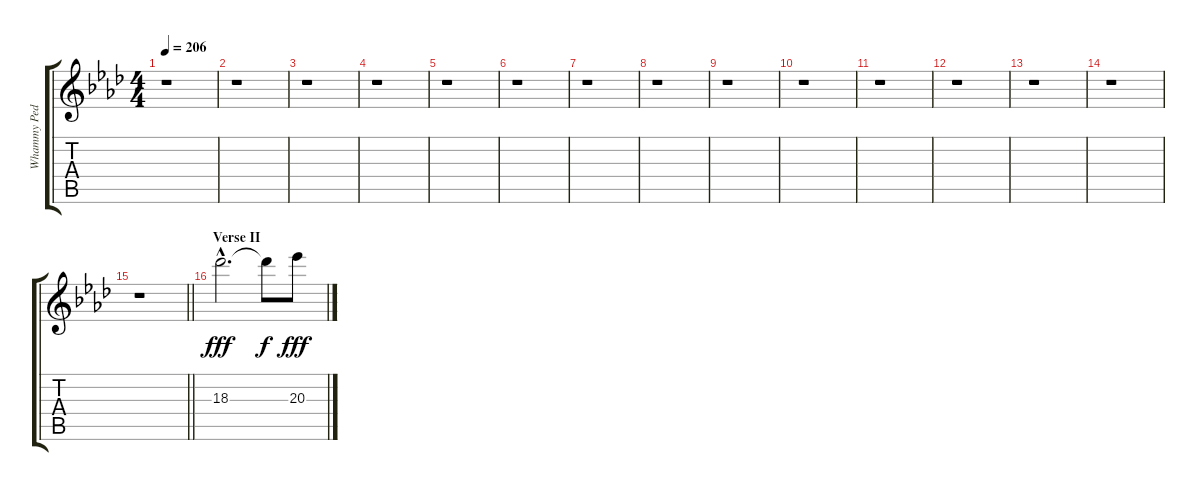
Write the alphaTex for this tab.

\track ("Whammy Pedal" "Whammy Ped") {instrument distortionguitar}
\staff {score tabs}
\tuning (E4 B3 G3 D3 A2 E2) {hide}
\ts (4 4)
\tempo 206
\clef g2
\ks ab
r.1{dy fff} |
r.1 |
r.1 |
r.1 |
r.1 |
r.1 |
r.1 |
r.1 |
r.1 |
r.1 |
r.1 |
r.1 |
r.1 |
r.1 |
\barLineRight lightlight
r.1 |
\section ("" "Verse II")
18.3{hac}.2{d volume 5} 18.3{t}.8{dy f} 20.3.8{dy fff}
